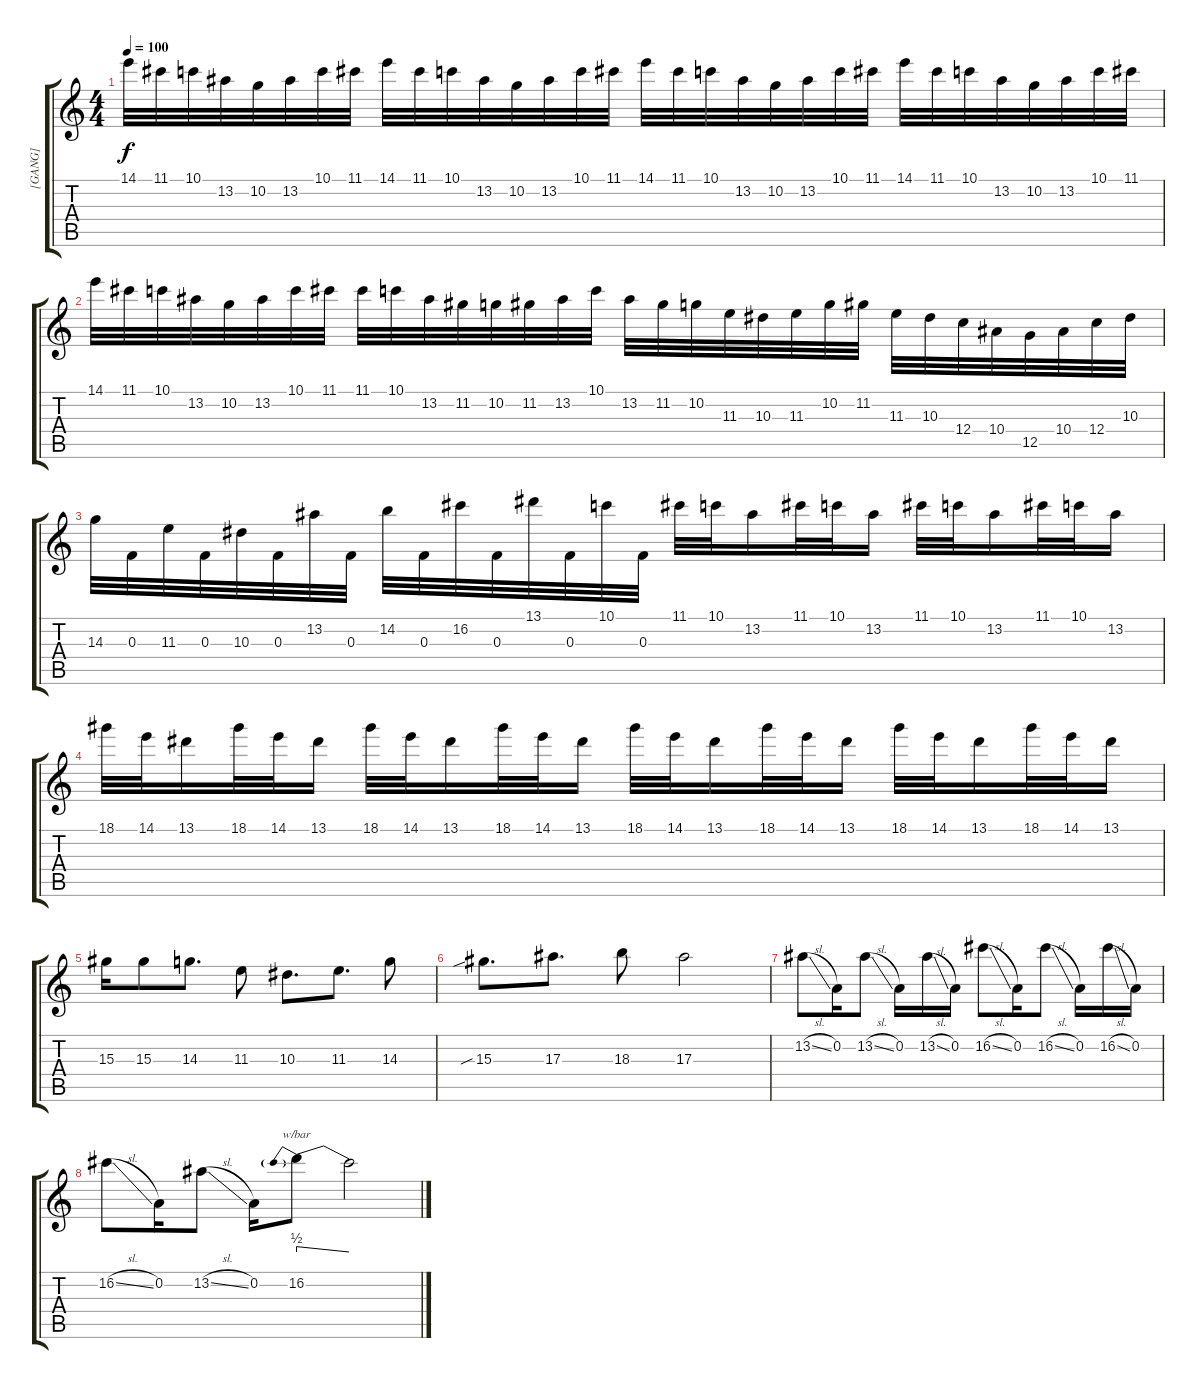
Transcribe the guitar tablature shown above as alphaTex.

\track ("[GANG]" "[GANG]") {instrument distortionguitar}
\staff {score tabs}
\tuning (D4 A3 F3 C3 G2 C2) {hide}
\ts (4 4)
\tempo 100
\clef g2
\ks c
14.1.32{dy f} 11.1.32 10.1.32 13.2.32 10.2.32 13.2.32 10.1.32 11.1.32 14.1.32 11.1.32 10.1.32 13.2.32 10.2.32 13.2.32 10.1.32 11.1.32 14.1.32 11.1.32 10.1.32 13.2.32 10.2.32 13.2.32 10.1.32 11.1.32 14.1.32 11.1.32 10.1.32 13.2.32 10.2.32 13.2.32 10.1.32 11.1.32 |
14.1.32 11.1.32 10.1.32 13.2.32 10.2.32 13.2.32 10.1.32 11.1.32 11.1.32 10.1.32 13.2.32 11.2.32 10.2.32 11.2.32 13.2.32 10.1.32 13.2.32 11.2.32 10.2.32 11.3.32 10.3.32 11.3.32 10.2.32 11.2.32 11.3.32 10.3.32 12.4.32 10.4.32 12.5.32 10.4.32 12.4.32 10.3.32 |
14.3.32 0.3.32 11.3.32 0.3.32 10.3.32 0.3.32 13.2.32 0.3.32 14.2.32 0.3.32 16.2.32 0.3.32 13.1.32 0.3.32 10.1.32 0.3.32 11.1.32 10.1.32 13.2.16 11.1.32 10.1.32 13.2.16 11.1.32 10.1.32 13.2.16 11.1.32 10.1.32 13.2.16 |
18.1.32 14.1.32 13.1.16 18.1.32 14.1.32 13.1.16 18.1.32 14.1.32 13.1.16 18.1.32 14.1.32 13.1.16 18.1.32 14.1.32 13.1.16 18.1.32 14.1.32 13.1.16 18.1.32 14.1.32 13.1.16 18.1.32 14.1.32 13.1.16 |
15.3.16 15.3.8 14.3.8{d} 11.3.8 10.3.8{d} 11.3.8{d} 14.3.8 |
15.3{sib}.8{d} 17.3.8{d} 18.3.8 17.3.2 |
13.2{sl}.8 0.2.16 13.2{sl}.8 0.2.16 13.2{sl}.16 0.2.16 16.2{sl}.8 0.2.16 16.2{sl}.8 0.2.16 16.2{sl}.16 0.2.16 |
16.2{sl}.8 0.2.16 13.2{sl}.8 0.2.16 16.2.8{tbe (predivedive default 0 2 60 0)} 16.2{t}.2
